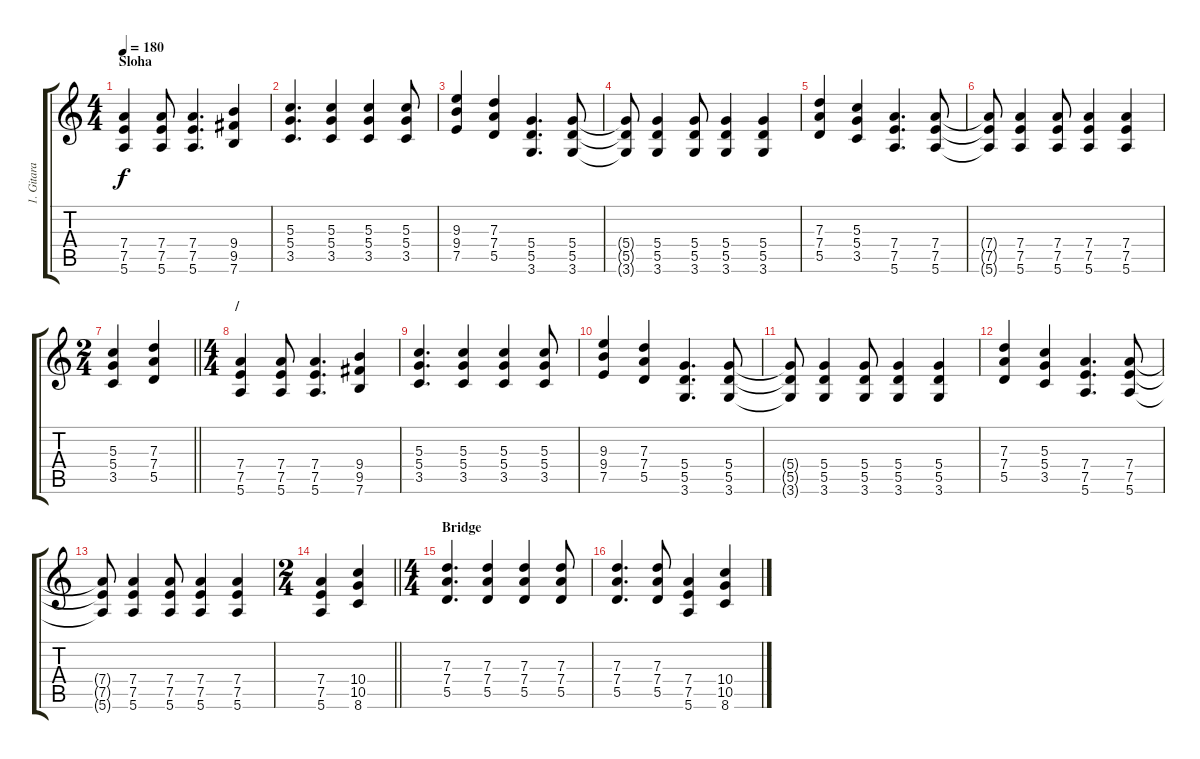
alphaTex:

\track ("1. Gitara" "1. Gitara") {instrument overdrivenguitar}
\staff {score tabs}
\tuning (E4 B3 G3 D3 A2 E2) {hide}
\ts (4 4)
\section ("" "Sloha")
\tempo 180
\clef g2
\ks c
(7.4 7.5 5.6).4{dy f} (7.4 7.5 5.6).8 (7.4 7.5 5.6).4{d} (9.4 9.5 7.6).4 |
(5.3 5.4 3.5).4{d} (5.3 5.4 3.5).4 (5.3 5.4 3.5).4 (5.3 5.4 3.5).8 |
(9.3 9.4 7.5).4 (7.3 7.4 5.5).4 (5.4 5.5 3.6).4{d} (5.4 5.5 3.6).8 |
(5.4{t} 5.5{t} 3.6{t}).8 (5.4 5.5 3.6).4 (5.4 5.5 3.6).8 (5.4 5.5 3.6).4 (5.4 5.5 3.6).4 |
(7.3 7.4 5.5).4 (5.3 5.4 3.5).4 (7.4 7.5 5.6).4{d} (7.4 7.5 5.6).8 |
(7.4{t} 7.5{t} 5.6{t}).8 (7.4 7.5 5.6).4 (7.4 7.5 5.6).8 (7.4 7.5 5.6).4 (7.4 7.5 5.6).4 |
\ts (2 4)
\barLineRight lightlight
(5.3 5.4 3.5).4 (7.3 7.4 5.5).4 |
\ts (4 4)
\section ("" "/")
(7.4 7.5 5.6).4 (7.4 7.5 5.6).8 (7.4 7.5 5.6).4{d} (9.4 9.5 7.6).4 |
(5.3 5.4 3.5).4{d} (5.3 5.4 3.5).4 (5.3 5.4 3.5).4 (5.3 5.4 3.5).8 |
(9.3 9.4 7.5).4 (7.3 7.4 5.5).4 (5.4 5.5 3.6).4{d} (5.4 5.5 3.6).8 |
(5.4{t} 5.5{t} 3.6{t}).8 (5.4 5.5 3.6).4 (5.4 5.5 3.6).8 (5.4 5.5 3.6).4 (5.4 5.5 3.6).4 |
(7.3 7.4 5.5).4 (5.3 5.4 3.5).4 (7.4 7.5 5.6).4{d} (7.4 7.5 5.6).8 |
(7.4{t} 7.5{t} 5.6{t}).8 (7.4 7.5 5.6).4 (7.4 7.5 5.6).8 (7.4 7.5 5.6).4 (7.4 7.5 5.6).4 |
\ts (2 4)
\barLineRight lightlight
(7.4 7.5 5.6).4 (10.4 10.5 8.6).4 |
\ts (4 4)
\section ("" "Bridge")
(7.3 7.4 5.5).4{d} (7.3 7.4 5.5).4 (7.3 7.4 5.5).4 (7.3 7.4 5.5).8 |
(7.3 7.4 5.5).4{d} (7.3 7.4 5.5).8 (7.4 7.5 5.6).4 (10.4 10.5 8.6).4
